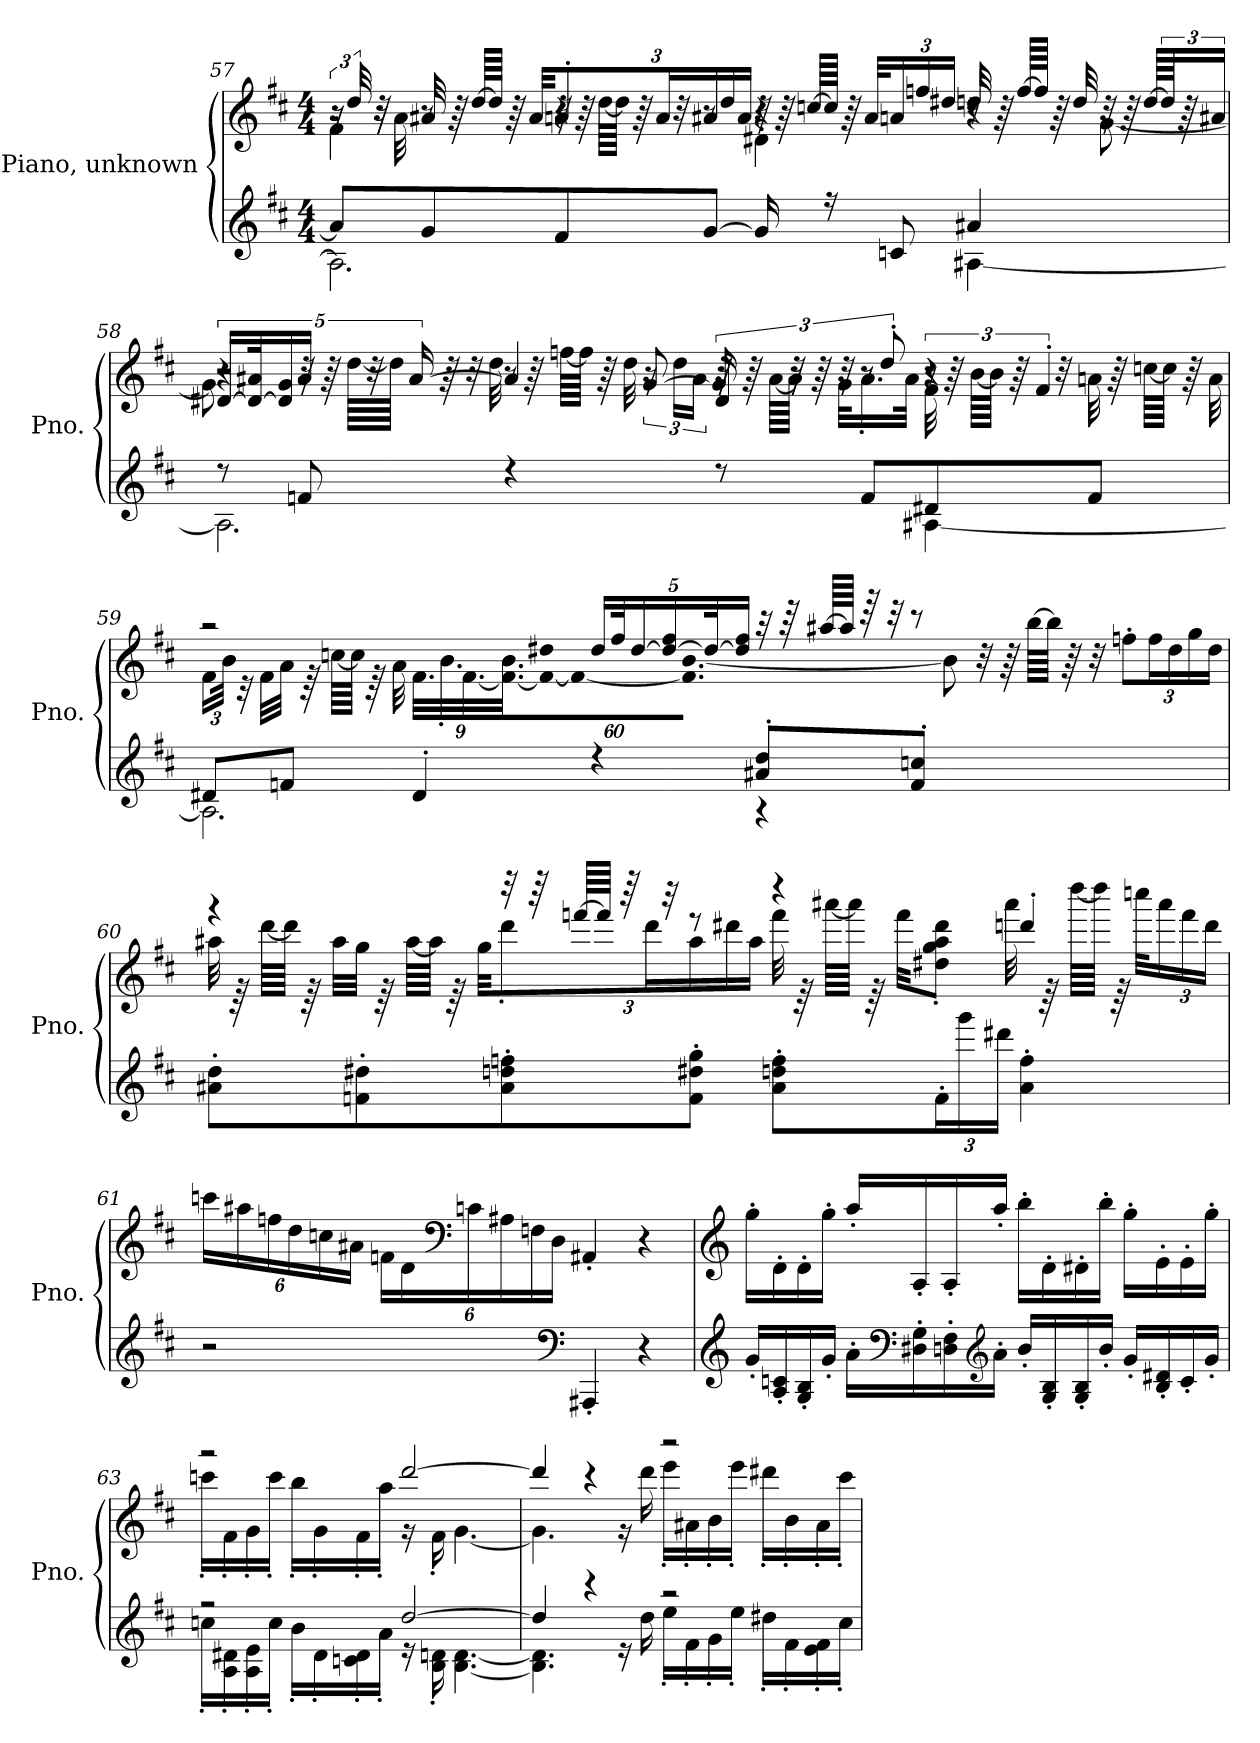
**kern	**kern
*part1	*part1
*staff2	*staff1
*I"Piano, unknown	*
*I'Pno.	*
!!LO:LB:g=z
*clefG2	*clefG2
*k[f#c#]	*k[f#c#]
*M4/4	*M4/4
=57	=57
*^	*^
*	*	*	*^
8a/L]	2.A#\]	24r	16r	4f#'\
.	.	48dd/	.	.
.	.	16r	32r	.
.	.	.	32a\	.
8g/	.	32a#X/	8r	.
.	.	64r	.	.
.	.	[64dd/LLLL	.	.
.	.	64dd/JJJJ]	.	.
.	.	64r	.	.
.	.	32a#/KKL	.	.
*	*	*Xbrackettup	*	*
8f#/	.	12an'/	32r	4r
.	.	.	64r	.
.	.	.	[64dd\LLLL	.
.	.	.	64dd\JJJJ]	.
.	.	.	64r	.
.	.	24a/L	.	.
.	.	.	32r	.
[8g/J	.	24a#X/	8r	.
.	.	24dd/	.	.
.	.	24a#/JJ	.	.
16g/]	.	32r	4r	4d#X'\
.	.	64r	.	.
.	.	[64ccn/LLLL	.	.
16r	.	64cc/JJJJ]	.	.
.	.	64r	.	.
.	.	32a#/KLL	.	.
8cn/	.	24an/	.	.
.	.	24ffn/	.	.
.	.	24dd#X/JJ	.	.
4a#X/	[4A#X\	32ddn/	8r	4r
.	.	64r	.	.
.	.	[64ff/LLLL	.	.
.	.	64ff/JJJJ]	.	.
.	.	64r	.	.
.	.	32dd/	.	.
.	.	32r	[8g\	.
.	.	64r	.	.
.	.	[64dd/LLLL	.	.
*	*	*brackettup	*	*
.	.	96dd/JJJJ]	.	.
.	.	96r	.	.
.	.	24a#X/	.	.
!!LO:LB:g=z
=58	=58	=58	=58	=58
*	*	*	*	*^
8r	2.A#\]	[20d#X/LL	8g\]	4r	2r
.	.	40d#/_ 40a#X/K	.	.	.
.	.	20d#/] 20g/	.	.	.
8fn/	.	20a#/JJ	32r	.	.
.	.	.	64r	.	.
.	.	.	[64dd\LLLL	.	.
.	.	40r	.	.	.
.	.	.	64dd\JJJJ]	.	.
.	.	[20a#/	.	.	.
.	.	.	64r	.	.
.	.	.	32r	.	.
4r	.	4a#/]	32dd\	8r	.
.	.	.	64r	.	.
.	.	.	[64ffn\LLLL	.	.
.	.	.	64ff\JJJJ]	.	.
.	.	.	64r	.	.
.	.	.	32dd\	.	.
.	.	.	24r	[8g/	.
.	.	.	24dd\LL	.	.
.	.	.	24a#\JJ	.	.
8r	.	6d#/	16r	16g/]	32r
.	.	.	.	.	64r
.	.	.	.	.	[64a#\LLLL
.	.	.	32r	16r	64a#\JJJJ]
.	.	.	.	.	64r
.	.	.	32g\KLL	.	32r
8f/L	.	.	16.a#'\	8r	8r
.	.	12dd'/	.	.	.
.	.	.	32a#\JJk	.	.
8d#X/	[4A#X\	12r	32f#\	4r	4r
.	.	.	64r	.	.
.	.	.	[64b\LLLL	.	.
.	.	.	64b\JJJJ]	.	.
.	.	.	64r	.	.
.	.	6f#'/	.	.	.
.	.	.	32r	.	.
8f/J	.	.	32an\	.	.
.	.	.	64r	.	.
.	.	.	[64ccn\LLLL	.	.
.	.	.	64cc\JJJJ]	.	.
.	.	.	64r	.	.
.	.	.	32a\	.	.
*	*	*	*v	*v	*v
!!LO:LB:g=z
=59	=59	=59	=59
*	*	*	*Xbrackettup
8d#X/L	2.A#\]	2r	24f#\LL
.	.	.	48b\JJk
.	.	.	32r
.	.	.	32f#\LLL
8fn/J	.	.	32a\JJJ
.	.	.	64r
.	.	.	[64ccn\LLLL
.	.	.	64cc\JJJJ]
.	.	.	64r
.	.	.	32a\
4d#'/	.	.	36.f#\LLL
.	.	.	36.b'\
.	.	.	[36.f#\
.	.	.	36.f#\_ 36.b\
!	!	!	!LO:N:vis=32
.	.	.	1920%53f#\_ 1920%53dd#X\
!	!	!	!LO:N:vis=64
.	.	.	640%9f#\K_
.	.	.	36.f#\] [36.b\JJJ
4r	.	20dd#/LL	8b\]
.	.	40ff#/K	.
.	.	[20dd#/	.
.	.	20dd#/_ 20ff#/	32r
.	.	.	64r
.	.	.	[64bb\LLLL
.	.	40dd#/K_	.
.	.	.	64bb\JJJJ]
.	.	20dd#/] 20ff#/JJ	.
.	.	.	64r
.	.	.	32r
8a#X/' 8dd/'L	4r	32r	12ffn'\L
.	.	64r	.
.	.	[64aa#X/LLLL	.
.	.	64aa#/JJJJ]	.
.	.	64r	.
.	.	.	24ff\L
.	.	32r	.
8f/' 8ccn/'J	.	8r	24dd#\
.	.	.	24gg\
.	.	.	24dd#\JJ
*v	*v	*	*
!!LO:LB:g=z	!!
=60	=60	=60
8a#X\' 8dd\'L	4r	32aa#X\
.	.	64r
.	.	[64ddd\LLLL
.	.	64ddd\JJJJ]
.	.	64r
.	.	32aa#\LLL
8fn\' 8dd#X\'	.	32gg\JJJ
.	.	64r
.	.	[64aa#\LLLL
.	.	64aa#\JJJJ]
.	.	64r
.	.	32gg\KKL
8a#\' 8ddn\' 8ffn\'	32r	12ddd'\
.	64r	.
.	[64fffn/LLLL	.
.	64fff/JJJJ]	.
.	64r	.
.	.	24ddd\L
.	32r	.
8f\' 8dd#X\' 8gg\'J	8r	24aa#\
.	.	24ddd#X\
.	.	24aa#\JJ
8a#\' 8ddn\' 8ff\'L	4r	32fff\
.	.	64r
.	.	[64aaa#X\LLLL
.	.	64aaa#\JJJJ]
.	.	64r
.	.	32fff\KKL
*Xbrackettup	*	*
24f'\L	.	8dd#X\' 8gg\' 8aa#\' 8ddd#\'J
24ggg\	.	.
24ddd#X\JJ	.	.
4a#\' 4ff\'	4dddn'/	32aaa#\
.	.	64r
.	.	[64dddd\LLLL
.	.	64dddd\JJJJ]
.	.	64r
.	.	32ccccn\KLL
.	.	24aaa#\
.	.	24fff\
.	.	24ddd\JJ
*	*v	*v
!!LO:PB:g=z
=61	=61
2r	24cccn\LL
.	24aa#X\
.	24ffn\
.	24dd\
.	24ccn\
.	24a#X\JJ
.	24fn\LL
.	24d\
*	*clefF4
.	24cn\
.	24A#X\
.	24Fn\
.	24D\JJ
*clefF4	*
4AAA#X'/	4AA#X'/
4r	4r
!!LO:LB:g=z
=62	=62
*clefG2	*clefG2
16g'/LL	16gg'\LL
16A/' 16cn/'	16d'\
16G/' 16B/'	16d'\
16g'/JJ	16gg'\JJ
16a'\LL	16aa'/LL
*clefF4	*
16D#X\' 16G\'	16A'/
16Dn\' 16F#\'	16A'/
*clefG2	*
16a'\JJ	16aa'/JJ
16b'/LL	16bb'\LL
16G/' 16B/'	16d'\
16G/' 16B/'	16d#X'\
16b'/JJ	16bb'\JJ
16g'/LL	16gg'\LL
16B/' 16d#X/'	16e'\
16c'/	16e'\
16g'/JJ	16gg'\JJ
=63	=63
*^	*^
2r	16ccn'\LL	2r	16cccn'\LL
.	16A\' 16d#X\'	.	16f#'\
.	16A\' 16e\'	.	16g'\
.	16cc'\JJ	.	16ccc'\JJ
.	16b'\LL	.	16bb'\LL
.	16d#'\	.	16g'\
.	16cn\' 16d#\'	.	16f#'\
.	16a'\JJ	.	16aa'\JJ
[2dd/	16r	[2ddd/	16r
.	16B\' 16dn\'	.	16f#'\
.	[4.B\ [4.d\	.	[4.g\
!!LO:LB:g=z	!!
=64	=64	=64	=64
4dd/]	4.B\] 4.d\]	4ddd/]	4.g\]
4r	.	4r	.
.	16r	.	16r
.	16dd\	.	16ddd\
2r	16ee'\LL	2r	16eee'\LL
.	16f#'\	.	16a#X'\
.	16g'\	.	16b'\
.	16ee'\JJ	.	16eee'\JJ
.	16dd#X'\LL	.	16ddd#X'\LL
.	16f#'\	.	16b'\
.	16e\' 16f#\'	.	16a#'\
.	16cc#'\JJ	.	16ccc#'\JJ
*v	*v	*	*
*	*v	*v
=	=
*-	*-
